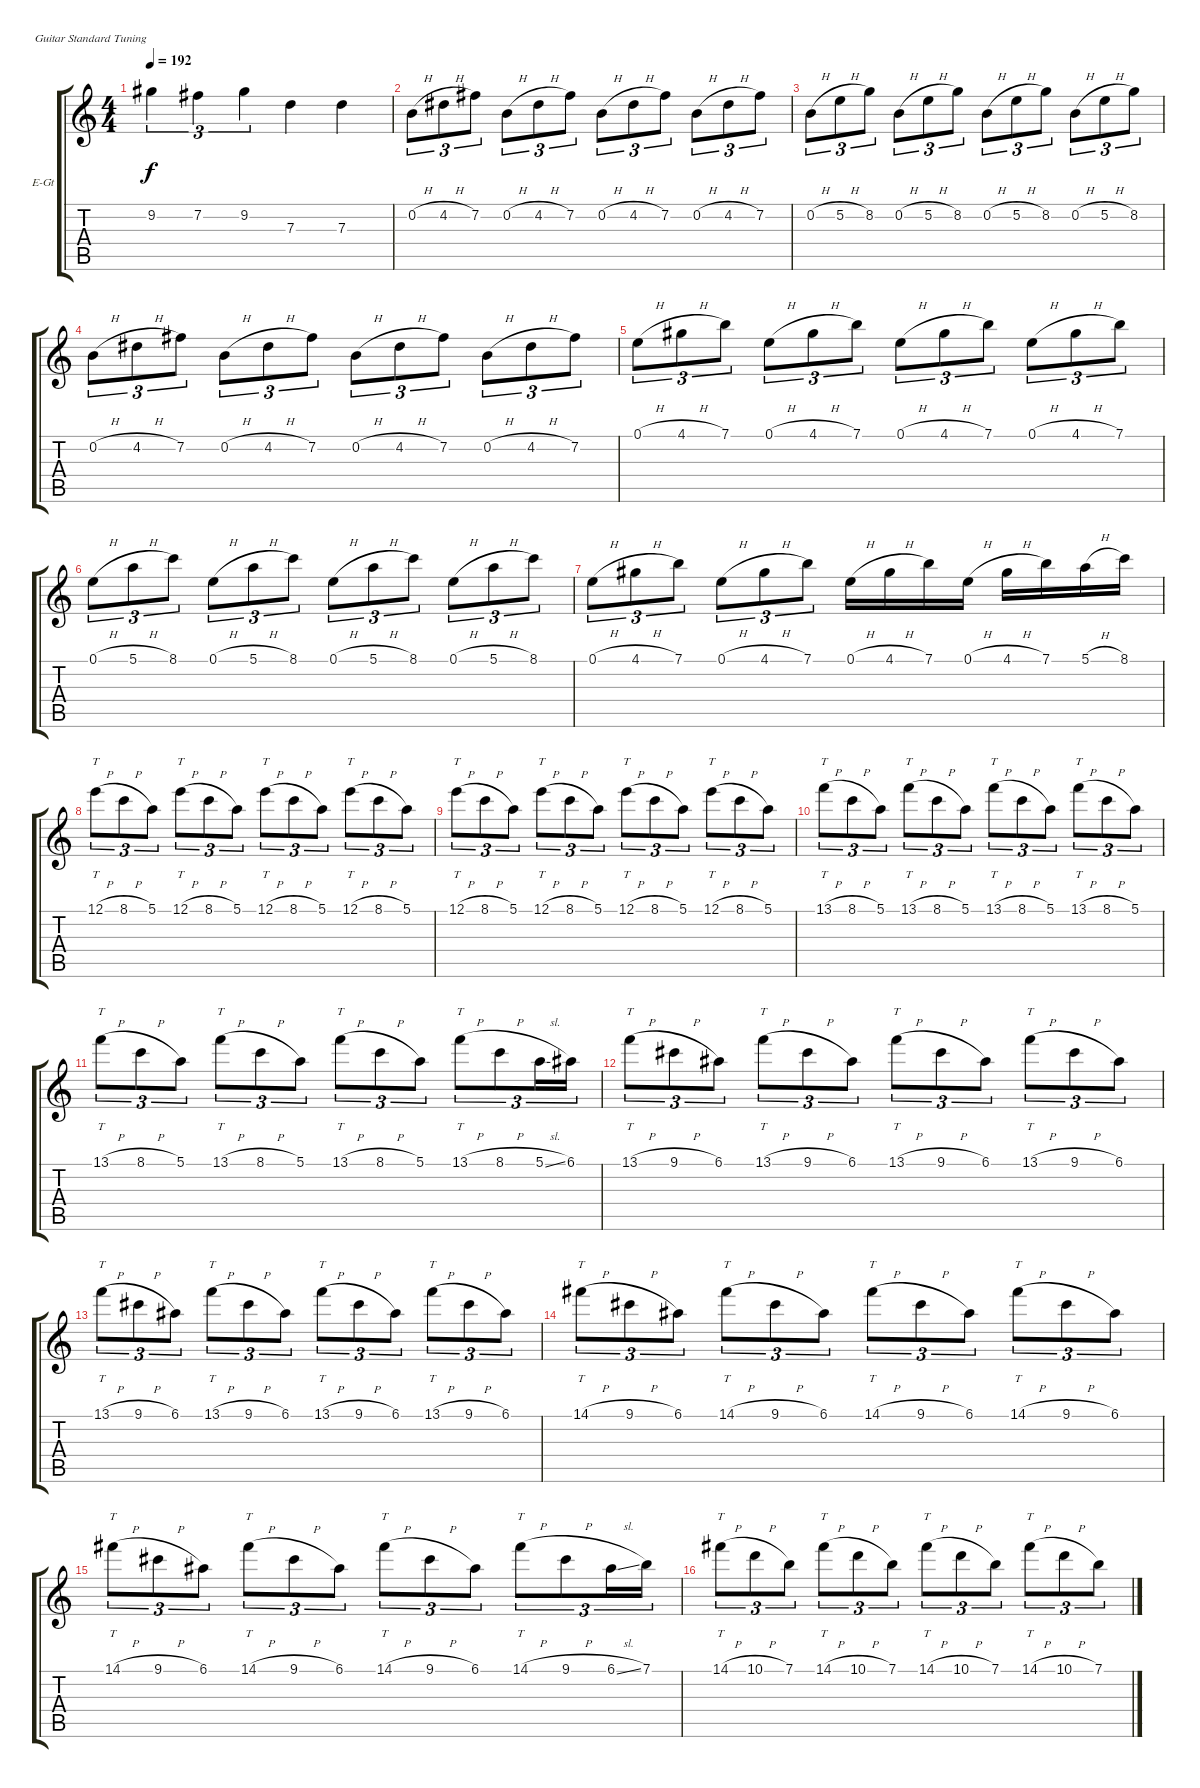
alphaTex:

\bracketExtendMode groupsimilarinstruments
\firstSystemTrackNameOrientation horizontal
\otherSystemsTrackNameOrientation horizontal
\track ("Guitar 3 (Lead)" "E-Gt") {instrument distortionguitar}
\staff {score tabs}
\tuning (E4 B3 G3 D3 A2 E2)
\ts (4 4)
\tempo 192
\clef g2
\ks c
9.2.4{tu (3 2) dy f} 7.2.4{tu (3 2)} 9.2.4{tu (3 2)} 7.3.4 7.3.4 |
0.2{h}.8{tu (3 2)} 4.2{h}.8{tu (3 2)} 7.2.8{tu (3 2)} 0.2{h}.8{tu (3 2)} 4.2{h}.8{tu (3 2)} 7.2.8{tu (3 2)} 0.2{h}.8{tu (3 2)} 4.2{h}.8{tu (3 2)} 7.2.8{tu (3 2)} 0.2{h}.8{tu (3 2)} 4.2{h}.8{tu (3 2)} 7.2.8{tu (3 2)} |
0.2{h}.8{tu (3 2)} 5.2{h}.8{tu (3 2)} 8.2.8{tu (3 2)} 0.2{h}.8{tu (3 2)} 5.2{h}.8{tu (3 2)} 8.2.8{tu (3 2)} 0.2{h}.8{tu (3 2)} 5.2{h}.8{tu (3 2)} 8.2.8{tu (3 2)} 0.2{h}.8{tu (3 2)} 5.2{h}.8{tu (3 2)} 8.2.8{tu (3 2)} |
0.2{h}.8{tu (3 2)} 4.2{h}.8{tu (3 2)} 7.2.8{tu (3 2)} 0.2{h}.8{tu (3 2)} 4.2{h}.8{tu (3 2)} 7.2.8{tu (3 2)} 0.2{h}.8{tu (3 2)} 4.2{h}.8{tu (3 2)} 7.2.8{tu (3 2)} 0.2{h}.8{tu (3 2)} 4.2{h}.8{tu (3 2)} 7.2.8{tu (3 2)} |
0.1{h}.8{tu (3 2)} 4.1{h}.8{tu (3 2)} 7.1.8{tu (3 2)} 0.1{h}.8{tu (3 2)} 4.1{h}.8{tu (3 2)} 7.1.8{tu (3 2)} 0.1{h}.8{tu (3 2)} 4.1{h}.8{tu (3 2)} 7.1.8{tu (3 2)} 0.1{h}.8{tu (3 2)} 4.1{h}.8{tu (3 2)} 7.1.8{tu (3 2)} |
0.1{h}.8{tu (3 2)} 5.1{h}.8{tu (3 2)} 8.1.8{tu (3 2)} 0.1{h}.8{tu (3 2)} 5.1{h}.8{tu (3 2)} 8.1.8{tu (3 2)} 0.1{h}.8{tu (3 2)} 5.1{h}.8{tu (3 2)} 8.1.8{tu (3 2)} 0.1{h}.8{tu (3 2)} 5.1{h}.8{tu (3 2)} 8.1.8{tu (3 2)} |
0.1{h}.8{tu (3 2)} 4.1{h}.8{tu (3 2)} 7.1.8{tu (3 2)} 0.1{h}.8{tu (3 2)} 4.1{h}.8{tu (3 2)} 7.1.8{tu (3 2)} 0.1{h}.16 4.1{h}.16 7.1.16 0.1{h}.16 4.1{h}.16 7.1.16 5.1{h}.16 8.1.16 |
12.1{h}.8{tt tu (3 2)} 8.1{h}.8{tu (3 2)} 5.1.8{tu (3 2)} 12.1{h}.8{tt tu (3 2)} 8.1{h}.8{tu (3 2)} 5.1.8{tu (3 2)} 12.1{h}.8{tt tu (3 2)} 8.1{h}.8{tu (3 2)} 5.1.8{tu (3 2)} 12.1{h}.8{tt tu (3 2)} 8.1{h}.8{tu (3 2)} 5.1.8{tu (3 2)} |
12.1{h}.8{tt tu (3 2)} 8.1{h}.8{tu (3 2)} 5.1.8{tu (3 2)} 12.1{h}.8{tt tu (3 2)} 8.1{h}.8{tu (3 2)} 5.1.8{tu (3 2)} 12.1{h}.8{tt tu (3 2)} 8.1{h}.8{tu (3 2)} 5.1.8{tu (3 2)} 12.1{h}.8{tt tu (3 2)} 8.1{h}.8{tu (3 2)} 5.1.8{tu (3 2)} |
13.1{h}.8{tt tu (3 2)} 8.1{h}.8{tu (3 2)} 5.1.8{tu (3 2)} 13.1{h}.8{tt tu (3 2)} 8.1{h}.8{tu (3 2)} 5.1.8{tu (3 2)} 13.1{h}.8{tt tu (3 2)} 8.1{h}.8{tu (3 2)} 5.1.8{tu (3 2)} 13.1{h}.8{tt tu (3 2)} 8.1{h}.8{tu (3 2)} 5.1.8{tu (3 2)} |
13.1{h}.8{tt tu (3 2)} 8.1{h}.8{tu (3 2)} 5.1.8{tu (3 2)} 13.1{h}.8{tt tu (3 2)} 8.1{h}.8{tu (3 2)} 5.1.8{tu (3 2)} 13.1{h}.8{tt tu (3 2)} 8.1{h}.8{tu (3 2)} 5.1.8{tu (3 2)} 13.1{h}.8{tt tu (3 2)} 8.1{h}.8{tu (3 2)} 5.1{sl}.16{tu (3 2)} 6.1.16{tu (3 2)} |
13.1{h}.8{tt tu (3 2)} 9.1{h}.8{tu (3 2)} 6.1.8{tu (3 2)} 13.1{h}.8{tt tu (3 2)} 9.1{h}.8{tu (3 2)} 6.1.8{tu (3 2)} 13.1{h}.8{tt tu (3 2)} 9.1{h}.8{tu (3 2)} 6.1.8{tu (3 2)} 13.1{h}.8{tt tu (3 2)} 9.1{h}.8{tu (3 2)} 6.1.8{tu (3 2)} |
13.1{h}.8{tt tu (3 2)} 9.1{h}.8{tu (3 2)} 6.1.8{tu (3 2)} 13.1{h}.8{tt tu (3 2)} 9.1{h}.8{tu (3 2)} 6.1.8{tu (3 2)} 13.1{h}.8{tt tu (3 2)} 9.1{h}.8{tu (3 2)} 6.1.8{tu (3 2)} 13.1{h}.8{tt tu (3 2)} 9.1{h}.8{tu (3 2)} 6.1.8{tu (3 2)} |
14.1{h}.8{tt tu (3 2)} 9.1{h}.8{tu (3 2)} 6.1.8{tu (3 2)} 14.1{h}.8{tt tu (3 2)} 9.1{h}.8{tu (3 2)} 6.1.8{tu (3 2)} 14.1{h}.8{tt tu (3 2)} 9.1{h}.8{tu (3 2)} 6.1.8{tu (3 2)} 14.1{h}.8{tt tu (3 2)} 9.1{h}.8{tu (3 2)} 6.1.8{tu (3 2)} |
14.1{h}.8{tt tu (3 2)} 9.1{h}.8{tu (3 2)} 6.1.8{tu (3 2)} 14.1{h}.8{tt tu (3 2)} 9.1{h}.8{tu (3 2)} 6.1.8{tu (3 2)} 14.1{h}.8{tt tu (3 2)} 9.1{h}.8{tu (3 2)} 6.1.8{tu (3 2)} 14.1{h}.8{tt tu (3 2)} 9.1{h}.8{tu (3 2)} 6.1{sl}.16{tu (3 2)} 7.1.16{tu (3 2)} |
14.1{h}.8{tt tu (3 2)} 10.1{h}.8{tu (3 2)} 7.1.8{tu (3 2)} 14.1{h}.8{tt tu (3 2)} 10.1{h}.8{tu (3 2)} 7.1.8{tu (3 2)} 14.1{h}.8{tt tu (3 2)} 10.1{h}.8{tu (3 2)} 7.1.8{tu (3 2)} 14.1{h}.8{tt tu (3 2)} 10.1{h}.8{tu (3 2)} 7.1.8{tu (3 2)}
